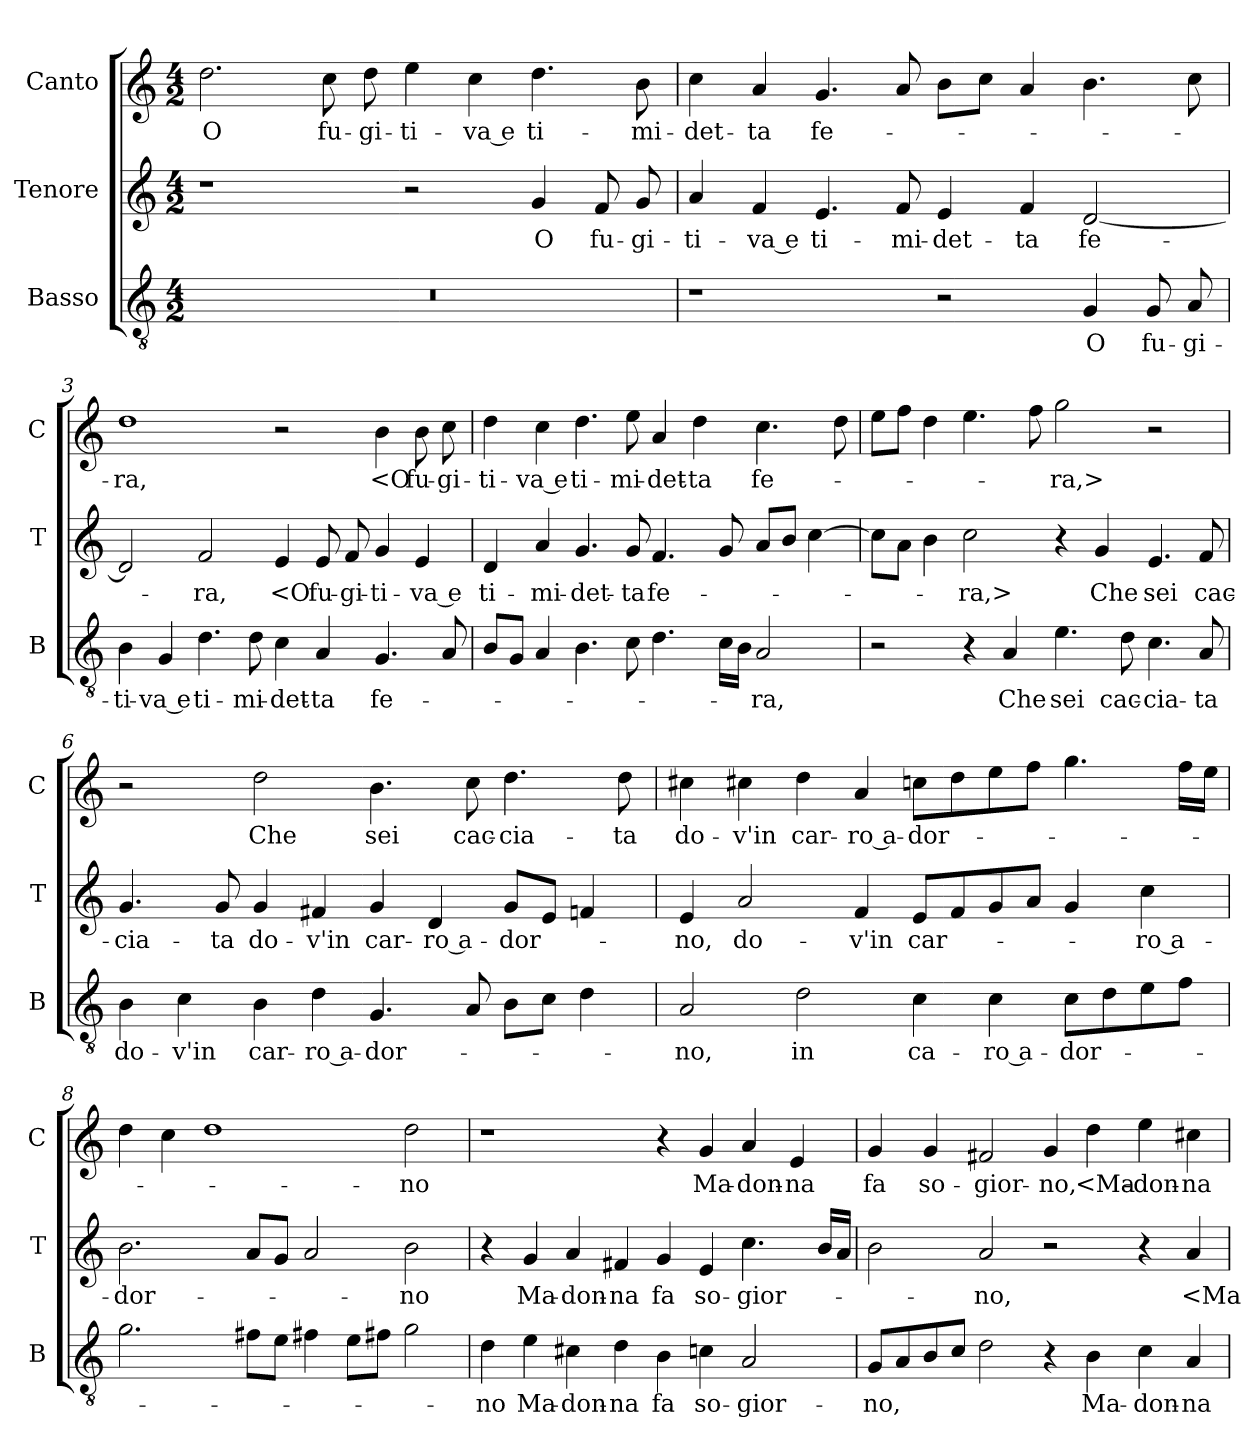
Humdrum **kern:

**kern	**text	**kern	**text	**kern	**text
*part3	*part3	*part2	*part2	*part1	*part1
*staff3	*staff3	*staff2	*staff2	*staff1	*staff1
*I"Basso	*	*I"Tenore	*	*I"Canto	*
*I'B	*	*I'T	*	*I'C	*
*clefGv2	*	*clefG2	*	*clefG2	*
*k[]	*	*k[]	*	*k[]	*
*M4/2	*	*M4/2	*	*M4/2	*
=1	=1	=1	=1	=1	=1
0r	.	1r	.	2.dd	O
.	.	.	.	8cc	fu-
.	.	.	.	8dd	-gi-
.	.	2r	.	4ee	-ti-
.	.	.	.	4cc	-va e
.	.	4g	O	4.dd	ti-
.	.	8f	fu-	.	.
.	.	8g	-gi-	8b	-mi-
=2	=2	=2	=2	=2	=2
1r	.	4a	-ti-	4cc	-det-
.	.	4f	-va e	4a	-ta
.	.	4.e	ti-	4.g	fe-
.	.	8f	-mi-	8a	.
2r	.	4e	-det-	8bL	.
.	.	.	.	8ccJ	.
.	.	4f	-ta	4a	.
4G	O	[2d	fe-	4.b	.
8G	fu-	.	.	.	.
8A	-gi-	.	.	8cc	.
=3	=3	=3	=3	=3	=3
4B	-ti-	2d]	.	1dd	-ra,
4G	-va e	.	.	.	.
4.d	ti-	2f	-ra,	.	.
8d	-mi-	.	.	.	.
4c	-det-	4e	<O	2r	.
4A	-ta	8e	fu-	.	.
.	.	8f	-gi-	.	.
4.G	fe-	4g	-ti-	4b	<O
.	.	4e	-va e	8b	fu-
8A	.	.	.	8cc	-gi-
=4	=4	=4	=4	=4	=4
8BL	.	4d	ti-	4dd	-ti-
8GJ	.	.	.	.	.
4A	.	4a	-mi-	4cc	-va e
4.B	.	4.g	-det-	4.dd	ti-
8c	.	8g	-ta	8ee	-mi-
4.d	.	4.f	fe-	4a	-det-
.	.	.	.	4dd	-ta
16cLL	.	8g	.	.	.
16BJJ	.	.	.	.	.
2A	-ra,	8aL	.	4.cc	fe-
.	.	8bJ	.	.	.
.	.	[4cc	.	.	.
.	.	.	.	8dd	.
=5	=5	=5	=5	=5	=5
2r	.	8ccL]	.	8eeL	.
.	.	8aJ	.	8ffJ	.
.	.	4b	.	4dd	.
4r	.	2cc	-ra,>	4.ee	.
4A	Che	.	.	.	.
.	.	.	.	8ff	.
4.e	sei	4r	.	2gg	-ra,>
.	.	4g	Che	.	.
8d	cac-	.	.	.	.
4.c	-cia-	4.e	sei	2r	.
8A	-ta	8f	cac-	.	.
=6	=6	=6	=6	=6	=6
4B	do-	4.g	-cia-	2r	.
4c	-v'in	.	.	.	.
.	.	8g	-ta	.	.
4B	car-	4g	do-	2dd	Che
4d	-ro a-	4f#X	-v'in	.	.
4.G	-dor-	4g	car-	4.b	sei
.	.	4d	-ro a-	.	.
8A	.	.	.	8cc	cac-
8BL	.	8gL	-dor-	4.dd	-cia-
8cJ	.	8eJ	.	.	.
4d	.	4fn	.	.	.
.	.	.	.	8dd	-ta
=7	=7	=7	=7	=7	=7
2A	-no,	4e	-no,	4cc#X	do-
.	.	2a	do-	4cc#X	-v'in
2d	in	.	.	4dd	car-
.	.	4f	-v'in	4a	-ro a-
4c	ca-	8eL	car-	8ccnL	-dor-
.	.	8f	.	8dd	.
4c	-ro a-	8g	.	8ee	.
.	.	8aJ	.	8ffJ	.
8cL	-dor-	4g	.	4.gg	.
8d	.	.	.	.	.
8e	.	4cc	-ro a-	.	.
8fJ	.	.	.	16ffLL	.
.	.	.	.	16eeJJ	.
=8	=8	=8	=8	=8	=8
2.g	.	2.b	-dor-	4dd	.
.	.	.	.	4cc	.
.	.	.	.	1dd	.
8f#XL	.	8aL	.	.	.
8eJ	.	8gJ	.	.	.
4f#X	.	2a	.	.	.
8eL	.	.	.	.	.
8f#XJ	.	.	.	.	.
2g	.	2b	-no	2dd	-no
=9	=9	=9	=9	=9	=9
4d	-no	4r	.	1r	.
4e	Ma-	4g	Ma-	.	.
4c#X	-don-	4a	-don-	.	.
4d	-na	4f#X	-na	.	.
4B	fa	4g	fa	4r	.
4cn	so-	4e	so-	4g	Ma-
2A	-gior-	4.cc	-gior-	4a	-don-
.	.	.	.	4e	-na
.	.	16bLL	.	.	.
.	.	16aJJ	.	.	.
=10	=10	=10	=10	=10	=10
8GL	-no,	2b	.	4g	fa
8A	.	.	.	.	.
8B	.	.	.	4g	so-
8cJ	.	.	.	.	.
2d	.	2a	-no,	2f#X	-gior-
4r	.	2r	.	4g	-no,
4B	Ma-	.	.	4dd	<Ma-
4c	-don-	4r	.	4ee	-don-
4A	-na	4a	<Ma-	4cc#X	-na
=	=	=	=	=	=
*-	*-	*-	*-	*-	*-
